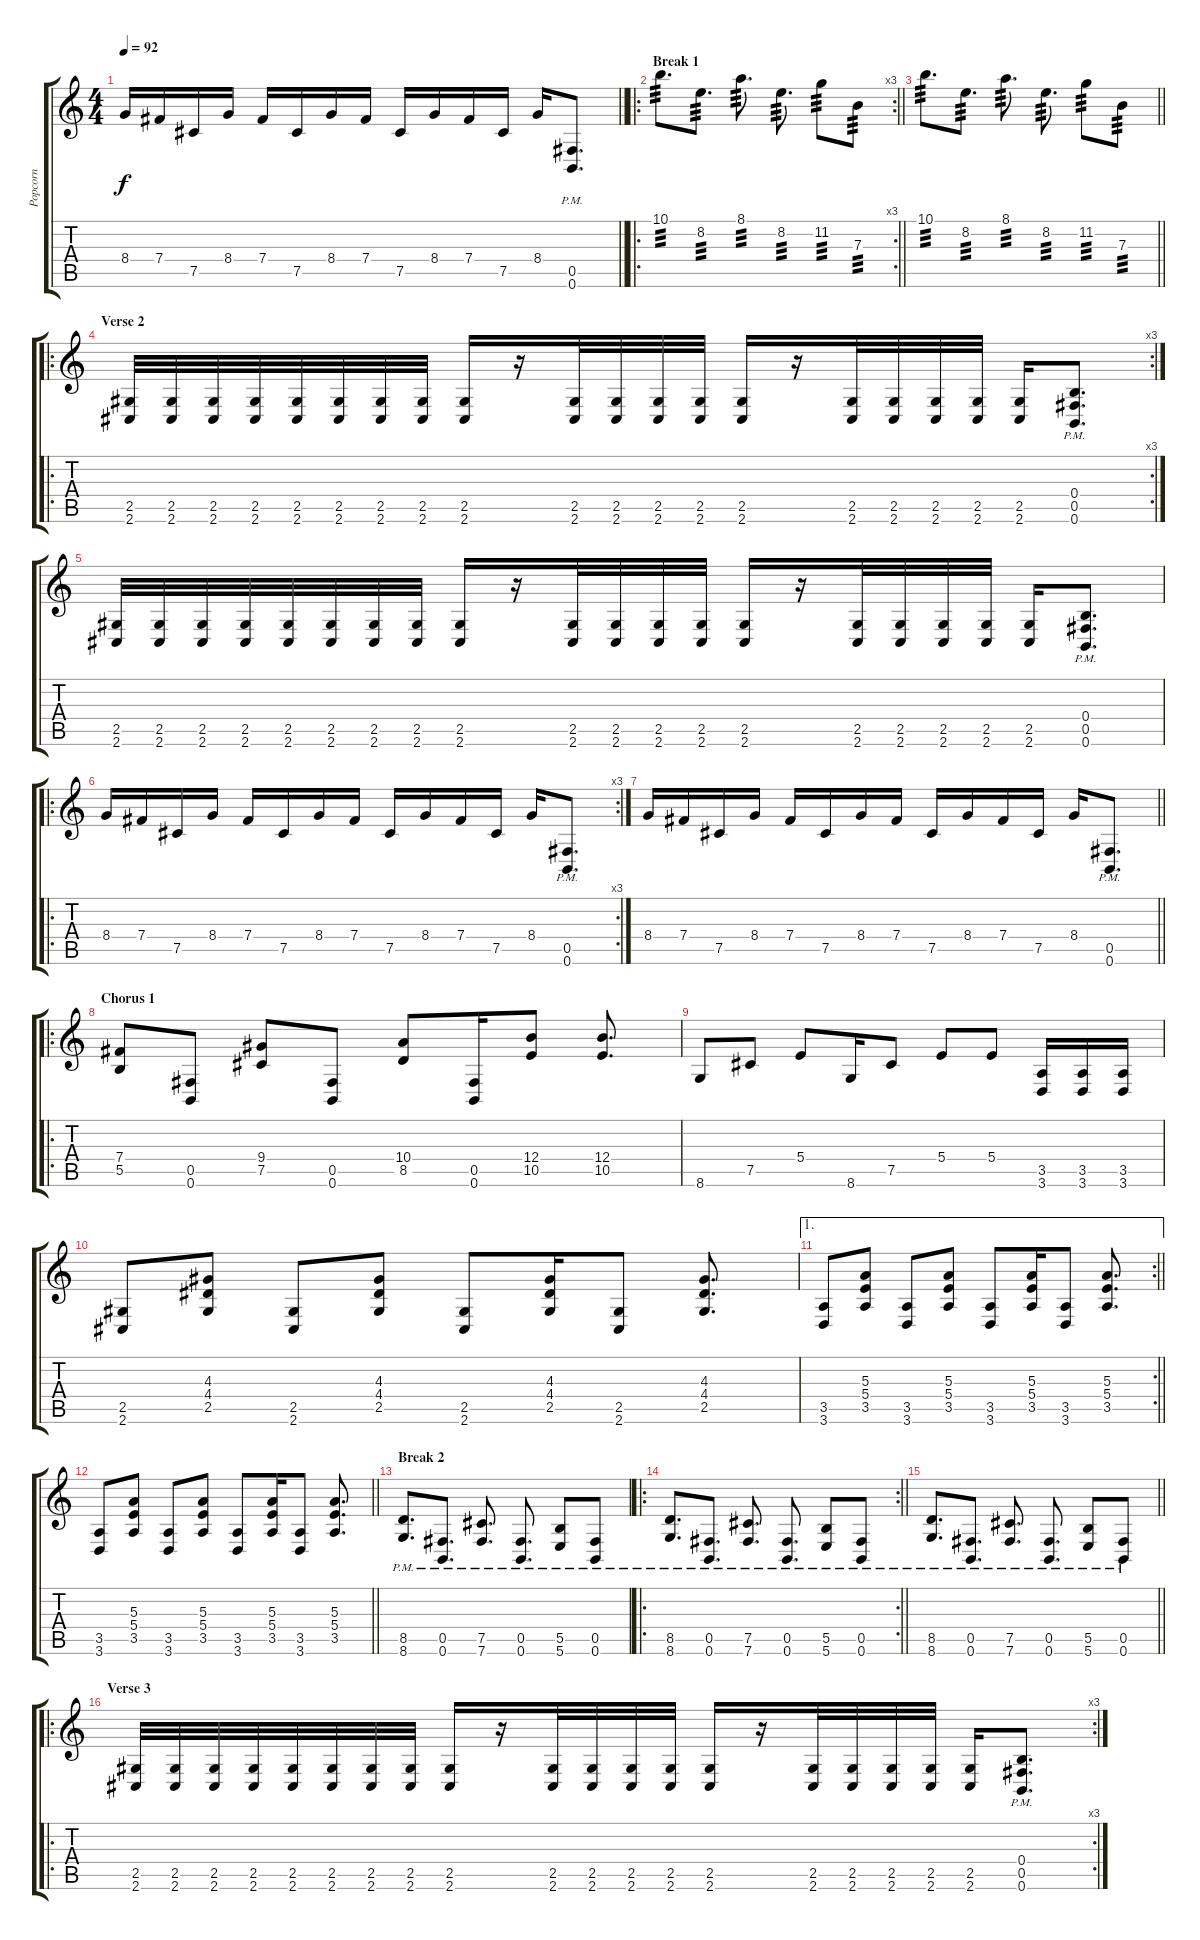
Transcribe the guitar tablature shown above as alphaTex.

\track ("Popcorn" "Popcorn") {instrument overdrivenguitar}
\staff {score tabs}
\tuning (Db4 Ab3 E3 B2 Gb2 B1) {hide}
\ts (4 4)
\tempo 92
\clef g2
\barLineRight lightlight
\ks c
8.4.16{dy f} 7.4.16 7.5.16 8.4.16 7.4.16 7.5.16 8.4.16 7.4.16 7.5.16 8.4.16 7.4.16 7.5.16 8.4.16 (0.5{pm} 0.6{pm}).8{d} |
\ro
\rc 3
\section ("" "Break 1")
\barLineRight lightlight
10.1.8{d tp 3} 8.2.8{d tp 3} 8.1.8{d tp 3} 8.2.8{d tp 3} 11.2.8{tp 3} 7.3.8{tp 3} |
\barLineRight lightlight
10.1.8{d tp 3} 8.2.8{d tp 3} 8.1.8{d tp 3} 8.2.8{d tp 3} 11.2.8{tp 3} 7.3.8{tp 3} |
\ro
\rc 3
\section ("" "Verse 2")
(2.5 2.6).32 (2.5 2.6).32 (2.5 2.6).32 (2.5 2.6).32 (2.5 2.6).32 (2.5 2.6).32 (2.5 2.6).32 (2.5 2.6).32 (2.5 2.6).16 r.16 (2.5 2.6).32 (2.5 2.6).32 (2.5 2.6).32 (2.5 2.6).32 (2.5 2.6).16 r.16 (2.5 2.6).32 (2.5 2.6).32 (2.5 2.6).32 (2.5 2.6).32 (2.5 2.6).16 (0.4{pm} 0.5{pm} 0.6{pm}).8{d} |
(2.5 2.6).32 (2.5 2.6).32 (2.5 2.6).32 (2.5 2.6).32 (2.5 2.6).32 (2.5 2.6).32 (2.5 2.6).32 (2.5 2.6).32 (2.5 2.6).16 r.16 (2.5 2.6).32 (2.5 2.6).32 (2.5 2.6).32 (2.5 2.6).32 (2.5 2.6).16 r.16 (2.5 2.6).32 (2.5 2.6).32 (2.5 2.6).32 (2.5 2.6).32 (2.5 2.6).16 (0.4{pm} 0.5{pm} 0.6{pm}).8{d} |
\ro
\rc 3
8.4.16 7.4.16 7.5.16 8.4.16 7.4.16 7.5.16 8.4.16 7.4.16 7.5.16 8.4.16 7.4.16 7.5.16 8.4.16 (0.5{pm} 0.6{pm}).8{d} |
\barLineRight lightlight
8.4.16 7.4.16 7.5.16 8.4.16 7.4.16 7.5.16 8.4.16 7.4.16 7.5.16 8.4.16 7.4.16 7.5.16 8.4.16 (0.5{pm} 0.6{pm}).8{d} |
\ro
\section ("" "Chorus 1")
(7.4 5.5).8 (0.5 0.6).8 (9.4 7.5).8 (0.5 0.6).8 (10.4 8.5).8 (0.5 0.6).16 (12.4 10.5).8 (12.4 10.5).8{d} |
8.6.8 7.5.8 5.4.8 8.6.16 7.5.8 5.4.8 5.4.8 (3.5 3.6).16 (3.5 3.6).16 (3.5 3.6).16 |
(2.5 2.6).8 (4.3 4.4 2.5).8 (2.5 2.6).8 (4.3 4.4 2.5).8 (2.5 2.6).8 (4.3 4.4 2.5).16 (2.5 2.6).8 (4.3 4.4 2.5).8{d} |
\ae 1
\rc 2
\barLineRight lightlight
(3.5 3.6).8 (5.3 5.4 3.5).8 (3.5 3.6).8 (5.3 5.4 3.5).8 (3.5 3.6).8 (5.3 5.4 3.5).16 (3.5 3.6).8 (5.3 5.4 3.5).8{d} |
\barLineRight lightlight
(3.5 3.6).8 (5.3 5.4 3.5).8 (3.5 3.6).8 (5.3 5.4 3.5).8 (3.5 3.6).8 (5.3 5.4 3.5).16 (3.5 3.6).8 (5.3 5.4 3.5).8{d} |
\section ("" "Break 2")
(8.5{pm} 8.6{pm}).8{d} (0.5{pm} 0.6{pm}).8{d} (7.5{pm} 7.6{pm}).8{d} (0.5{pm} 0.6{pm}).8{d} (5.5{pm} 5.6{pm}).8 (0.5{pm} 0.6{pm}).8 |
\ro
\rc 2
\barLineRight lightlight
(8.5{pm} 8.6{pm}).8{d} (0.5{pm} 0.6{pm}).8{d} (7.5{pm} 7.6{pm}).8{d} (0.5{pm} 0.6{pm}).8{d} (5.5{pm} 5.6{pm}).8 (0.5{pm} 0.6{pm}).8 |
\barLineRight lightlight
(8.5{pm} 8.6{pm}).8{d} (0.5{pm} 0.6{pm}).8{d} (7.5{pm} 7.6{pm}).8{d} (0.5{pm} 0.6{pm}).8{d} (5.5{pm} 5.6{pm}).8 (0.5{pm} 0.6{pm}).8 |
\ro
\rc 3
\section ("" "Verse 3")
(2.5 2.6).32 (2.5 2.6).32 (2.5 2.6).32 (2.5 2.6).32 (2.5 2.6).32 (2.5 2.6).32 (2.5 2.6).32 (2.5 2.6).32 (2.5 2.6).16 r.16 (2.5 2.6).32 (2.5 2.6).32 (2.5 2.6).32 (2.5 2.6).32 (2.5 2.6).16 r.16 (2.5 2.6).32 (2.5 2.6).32 (2.5 2.6).32 (2.5 2.6).32 (2.5 2.6).16 (0.4{pm} 0.5{pm} 0.6{pm}).8{d}
